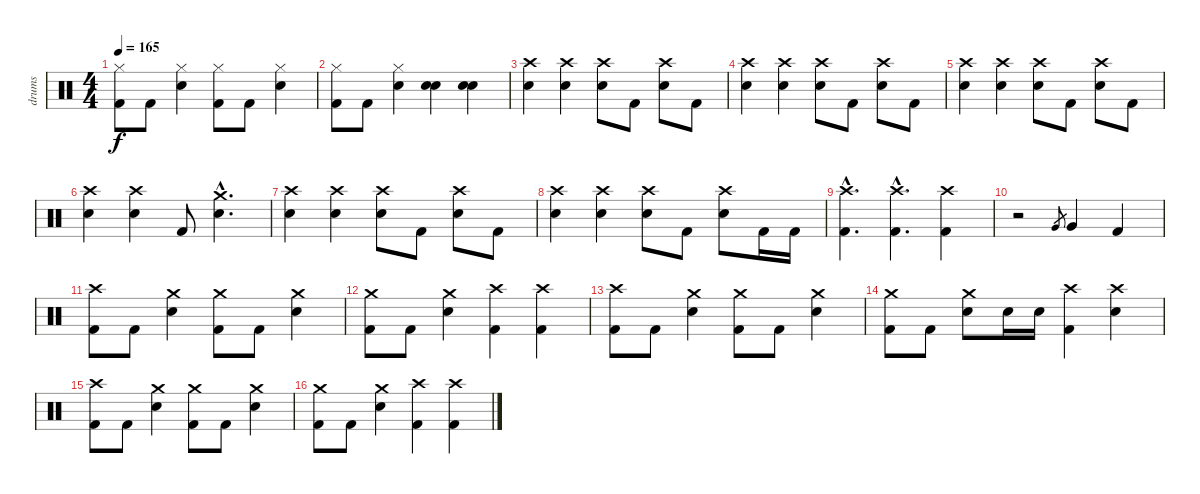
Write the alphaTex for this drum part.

\track ("drums" "drums") {instrument percussion}
\staff {score}
\articulation defaults
\ts (4 4)
\tempo 165
\clef neutral
\ks c
("Hi-Hat (closed)" "Kick (hit) 2").8{dy f} "Kick (hit) 2".8 ("Hi-Hat (closed)" "Snare (hit) 2").4 ("Hi-Hat (closed)" "Kick (hit) 2").8 "Kick (hit) 2".8 ("Hi-Hat (closed)" "Snare (hit) 2").4 |
("Hi-Hat (closed)" "Kick (hit) 2").8 "Kick (hit) 2".8 ("Hi-Hat (closed)" "Snare (hit) 2").4 ("Snare (hit) 2" "Snare (hit) 2").4 ("Snare (hit) 2" "Snare (hit) 2").4 |
("Crash high (hit)" "Snare (hit) 2").4 ("Crash high (hit)" "Snare (hit) 2").4 ("Crash high (hit)" "Snare (hit) 2").8 "Kick (hit) 2".8 ("Crash high (hit)" "Snare (hit) 2").8 "Kick (hit) 2".8 |
("Crash high (hit)" "Snare (hit) 2").4 ("Crash high (hit)" "Snare (hit) 2").4 ("Crash high (hit)" "Snare (hit) 2").8 "Kick (hit) 2".8 ("Crash high (hit)" "Snare (hit) 2").8 "Kick (hit) 2".8 |
("Crash high (hit)" "Snare (hit) 2").4 ("Crash high (hit)" "Snare (hit) 2").4 ("Crash high (hit)" "Snare (hit) 2").8 "Kick (hit) 2".8 ("Crash high (hit)" "Snare (hit) 2").8 "Kick (hit) 2".8 |
("Crash high (hit)" "Snare (hit) 2").4 ("Crash high (hit)" "Snare (hit) 2").4 "Kick (hit) 2".8 ("Crash medium (hit)"{hac} "Snare (hit) 2"{hac}).4{d} |
("Crash high (hit)" "Snare (hit) 2").4 ("Crash high (hit)" "Snare (hit) 2").4 ("Crash high (hit)" "Snare (hit) 2").8 "Kick (hit) 2".8 ("Crash high (hit)" "Snare (hit) 2").8 "Kick (hit) 2".8 |
("Crash high (hit)" "Snare (hit) 2").4 ("Crash high (hit)" "Snare (hit) 2").4 ("Crash high (hit)" "Snare (hit) 2").8 "Kick (hit) 2".8 ("Crash high (hit)" "Snare (hit) 2").8 "Kick (hit) 2".16 "Kick (hit) 2".16 |
("Crash high (hit)"{hac} "Kick (hit) 2"{hac}).4{d} ("Crash high (hit)"{hac} "Kick (hit) 2"{hac}).4{d} ("Crash high (hit)" "Kick (hit) 2").4 |
r.2 "Very Low Tom (hit)".8{gr} "Very Low Tom (hit)".4 "Kick (hit) 2".4 |
("Crash high (hit)" "Kick (hit) 2").8 "Kick (hit) 2".8 ("Crash medium (hit)" "Snare (hit) 2").4 ("Crash medium (hit)" "Kick (hit) 2").8 "Kick (hit) 2".8 ("Crash medium (hit)" "Snare (hit) 2").4 |
("Crash medium (hit)" "Kick (hit) 2").8 "Kick (hit) 2".8 ("Crash medium (hit)" "Snare (hit) 2").4 ("Crash high (hit)" "Kick (hit) 2").4 ("Crash high (hit)" "Kick (hit) 2").4 |
("Crash high (hit)" "Kick (hit) 2").8 "Kick (hit) 2".8 ("Crash medium (hit)" "Snare (hit) 2").4 ("Crash medium (hit)" "Kick (hit) 2").8 "Kick (hit) 2".8 ("Crash medium (hit)" "Snare (hit) 2").4 |
("Crash medium (hit)" "Kick (hit) 2").8 "Kick (hit) 2".8 ("Crash medium (hit)" "Snare (hit) 2").8 "Snare (hit) 2".16 "Snare (hit) 2".16 ("Crash high (hit)" "Kick (hit) 2").4 ("Crash high (hit)" "Snare (hit) 2").4 |
("Crash high (hit)" "Kick (hit) 2").8 "Kick (hit) 2".8 ("Crash medium (hit)" "Snare (hit) 2").4 ("Crash medium (hit)" "Kick (hit) 2").8 "Kick (hit) 2".8 ("Crash medium (hit)" "Snare (hit) 2").4 |
("Crash medium (hit)" "Kick (hit) 2").8 "Kick (hit) 2".8 ("Crash medium (hit)" "Snare (hit) 2").4 ("Crash high (hit)" "Kick (hit) 2").4 ("Crash high (hit)" "Kick (hit) 2").4
